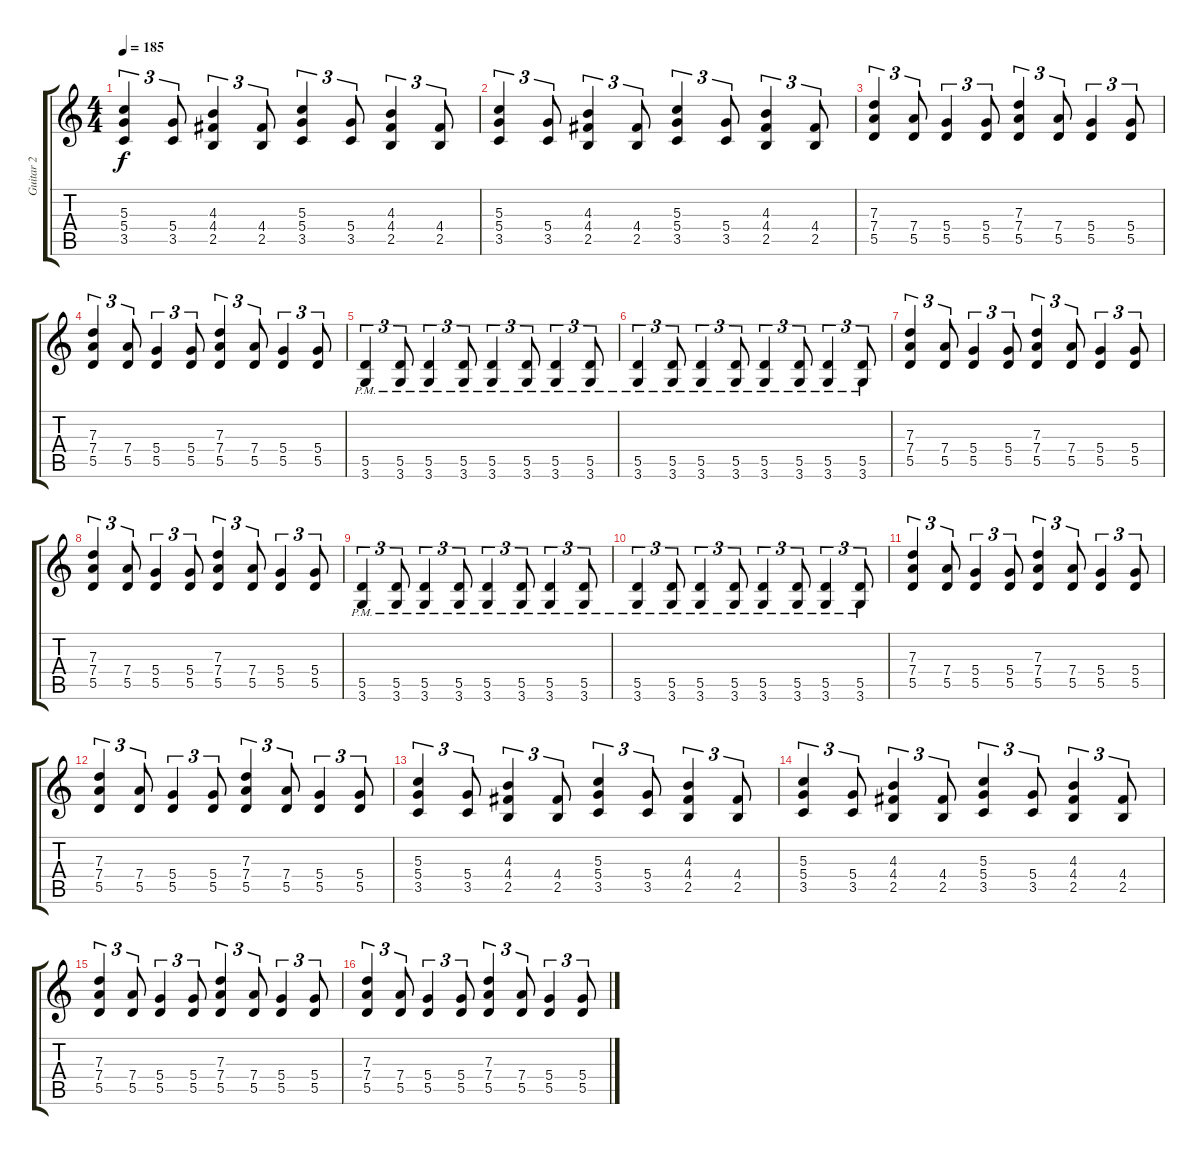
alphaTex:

\track ("Guitar 2" "Guitar 2") {instrument distortionguitar}
\staff {score tabs}
\tuning (E4 B3 G3 D3 A2 E2) {hide}
\ts (4 4)
\tempo 185
\clef g2
\ks c
(5.3 5.4 3.5).4{tu (3 2) dy f} (5.4 3.5).8{tu (3 2)} (4.3 4.4 2.5).4{tu (3 2)} (4.4 2.5).8{tu (3 2)} (5.3 5.4 3.5).4{tu (3 2)} (5.4 3.5).8{tu (3 2)} (4.3 4.4 2.5).4{tu (3 2)} (4.4 2.5).8{tu (3 2)} |
(5.3 5.4 3.5).4{tu (3 2)} (5.4 3.5).8{tu (3 2)} (4.3 4.4 2.5).4{tu (3 2)} (4.4 2.5).8{tu (3 2)} (5.3 5.4 3.5).4{tu (3 2)} (5.4 3.5).8{tu (3 2)} (4.3 4.4 2.5).4{tu (3 2)} (4.4 2.5).8{tu (3 2)} |
(7.3 7.4 5.5).4{tu (3 2)} (7.4 5.5).8{tu (3 2)} (5.4 5.5).4{tu (3 2)} (5.4 5.5).8{tu (3 2)} (7.3 7.4 5.5).4{tu (3 2)} (7.4 5.5).8{tu (3 2)} (5.4 5.5).4{tu (3 2)} (5.4 5.5).8{tu (3 2)} |
(7.3 7.4 5.5).4{tu (3 2)} (7.4 5.5).8{tu (3 2)} (5.4 5.5).4{tu (3 2)} (5.4 5.5).8{tu (3 2)} (7.3 7.4 5.5).4{tu (3 2)} (7.4 5.5).8{tu (3 2)} (5.4 5.5).4{tu (3 2)} (5.4 5.5).8{tu (3 2)} |
(5.5 3.6{pm}).4{tu (3 2)} (5.5 3.6{pm}).8{tu (3 2)} (5.5 3.6{pm}).4{tu (3 2)} (5.5 3.6{pm}).8{tu (3 2)} (5.5 3.6{pm}).4{tu (3 2)} (5.5 3.6{pm}).8{tu (3 2)} (5.5 3.6{pm}).4{tu (3 2)} (5.5 3.6{pm}).8{tu (3 2)} |
(5.5 3.6{pm}).4{tu (3 2)} (5.5 3.6{pm}).8{tu (3 2)} (5.5 3.6{pm}).4{tu (3 2)} (5.5 3.6{pm}).8{tu (3 2)} (5.5 3.6{pm}).4{tu (3 2)} (5.5 3.6{pm}).8{tu (3 2)} (5.5 3.6{pm}).4{tu (3 2)} (5.5 3.6{pm}).8{tu (3 2)} |
(7.3 7.4 5.5).4{tu (3 2)} (7.4 5.5).8{tu (3 2)} (5.4 5.5).4{tu (3 2)} (5.4 5.5).8{tu (3 2)} (7.3 7.4 5.5).4{tu (3 2)} (7.4 5.5).8{tu (3 2)} (5.4 5.5).4{tu (3 2)} (5.4 5.5).8{tu (3 2)} |
(7.3 7.4 5.5).4{tu (3 2)} (7.4 5.5).8{tu (3 2)} (5.4 5.5).4{tu (3 2)} (5.4 5.5).8{tu (3 2)} (7.3 7.4 5.5).4{tu (3 2)} (7.4 5.5).8{tu (3 2)} (5.4 5.5).4{tu (3 2)} (5.4 5.5).8{tu (3 2)} |
(5.5 3.6{pm}).4{tu (3 2)} (5.5 3.6{pm}).8{tu (3 2)} (5.5 3.6{pm}).4{tu (3 2)} (5.5 3.6{pm}).8{tu (3 2)} (5.5 3.6{pm}).4{tu (3 2)} (5.5 3.6{pm}).8{tu (3 2)} (5.5 3.6{pm}).4{tu (3 2)} (5.5 3.6{pm}).8{tu (3 2)} |
(5.5 3.6{pm}).4{tu (3 2)} (5.5 3.6{pm}).8{tu (3 2)} (5.5 3.6{pm}).4{tu (3 2)} (5.5 3.6{pm}).8{tu (3 2)} (5.5 3.6{pm}).4{tu (3 2)} (5.5 3.6{pm}).8{tu (3 2)} (5.5 3.6{pm}).4{tu (3 2)} (5.5 3.6{pm}).8{tu (3 2)} |
(7.3 7.4 5.5).4{tu (3 2)} (7.4 5.5).8{tu (3 2)} (5.4 5.5).4{tu (3 2)} (5.4 5.5).8{tu (3 2)} (7.3 7.4 5.5).4{tu (3 2)} (7.4 5.5).8{tu (3 2)} (5.4 5.5).4{tu (3 2)} (5.4 5.5).8{tu (3 2)} |
(7.3 7.4 5.5).4{tu (3 2)} (7.4 5.5).8{tu (3 2)} (5.4 5.5).4{tu (3 2)} (5.4 5.5).8{tu (3 2)} (7.3 7.4 5.5).4{tu (3 2)} (7.4 5.5).8{tu (3 2)} (5.4 5.5).4{tu (3 2)} (5.4 5.5).8{tu (3 2)} |
(5.3 5.4 3.5).4{tu (3 2)} (5.4 3.5).8{tu (3 2)} (4.3 4.4 2.5).4{tu (3 2)} (4.4 2.5).8{tu (3 2)} (5.3 5.4 3.5).4{tu (3 2)} (5.4 3.5).8{tu (3 2)} (4.3 4.4 2.5).4{tu (3 2)} (4.4 2.5).8{tu (3 2)} |
(5.3 5.4 3.5).4{tu (3 2)} (5.4 3.5).8{tu (3 2)} (4.3 4.4 2.5).4{tu (3 2)} (4.4 2.5).8{tu (3 2)} (5.3 5.4 3.5).4{tu (3 2)} (5.4 3.5).8{tu (3 2)} (4.3 4.4 2.5).4{tu (3 2)} (4.4 2.5).8{tu (3 2)} |
(7.3 7.4 5.5).4{tu (3 2)} (7.4 5.5).8{tu (3 2)} (5.4 5.5).4{tu (3 2)} (5.4 5.5).8{tu (3 2)} (7.3 7.4 5.5).4{tu (3 2)} (7.4 5.5).8{tu (3 2)} (5.4 5.5).4{tu (3 2)} (5.4 5.5).8{tu (3 2)} |
(7.3 7.4 5.5).4{tu (3 2)} (7.4 5.5).8{tu (3 2)} (5.4 5.5).4{tu (3 2)} (5.4 5.5).8{tu (3 2)} (7.3 7.4 5.5).4{tu (3 2)} (7.4 5.5).8{tu (3 2)} (5.4 5.5).4{tu (3 2)} (5.4 5.5).8{tu (3 2)}
